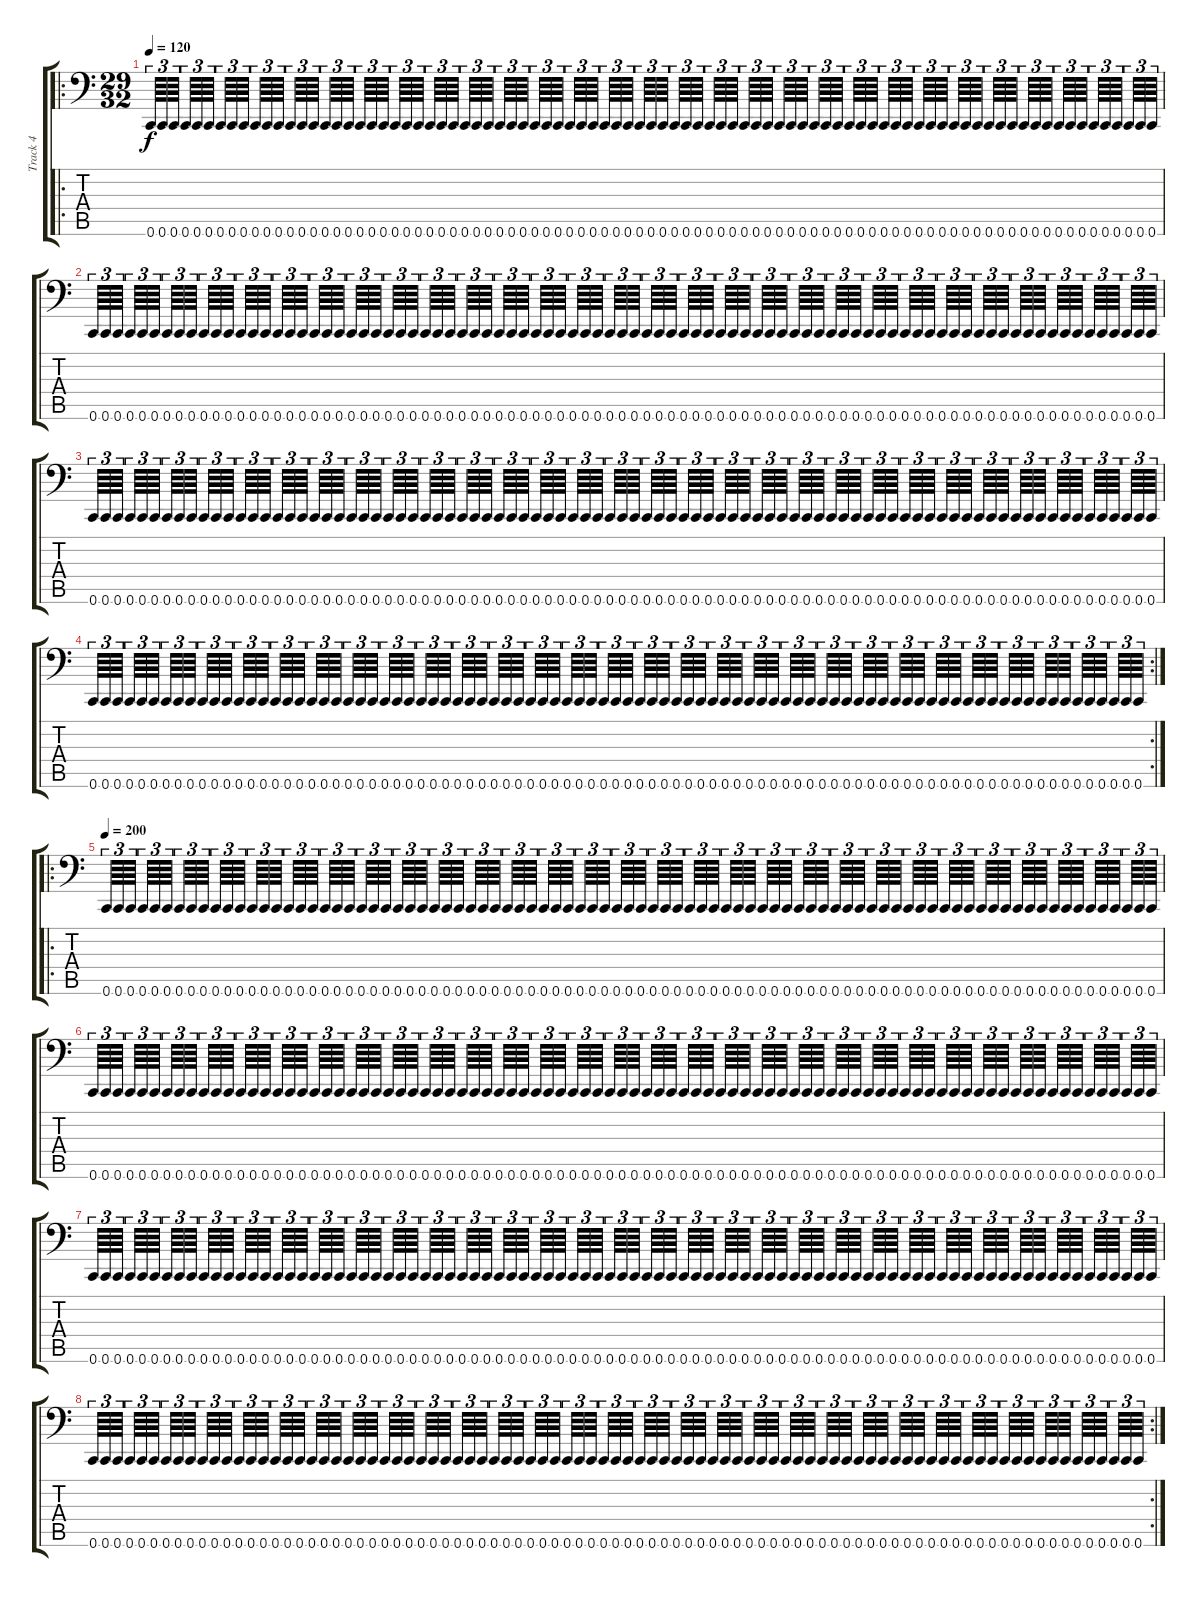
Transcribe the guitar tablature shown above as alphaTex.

\track ("Track 4" "Track 4") {instrument acousticguitarsteel}
\staff {score tabs}
\tuning (Eb1 Db5 Bb2 Eb6 Db3 C-1) {hide}
\ro
\ts (29 32)
\tempo 120
\clef f4
\ks c
0.6.64{tu (3 2) dy f} 0.6.64{tu (3 2)} 0.6.64{tu (3 2)} 0.6.64{tu (3 2)} 0.6.64{tu (3 2)} 0.6.64{tu (3 2)} 0.6.64{tu (3 2)} 0.6.64{tu (3 2)} 0.6.64{tu (3 2)} 0.6.64{tu (3 2)} 0.6.64{tu (3 2)} 0.6.64{tu (3 2)} 0.6.64{tu (3 2)} 0.6.64{tu (3 2)} 0.6.64{tu (3 2)} 0.6.64{tu (3 2)} 0.6.64{tu (3 2)} 0.6.64{tu (3 2)} 0.6.64{tu (3 2)} 0.6.64{tu (3 2)} 0.6.64{tu (3 2)} 0.6.64{tu (3 2)} 0.6.64{tu (3 2)} 0.6.64{tu (3 2)} 0.6.64{tu (3 2)} 0.6.64{tu (3 2)} 0.6.64{tu (3 2)} 0.6.64{tu (3 2)} 0.6.64{tu (3 2)} 0.6.64{tu (3 2)} 0.6.64{tu (3 2)} 0.6.64{tu (3 2)} 0.6.64{tu (3 2)} 0.6.64{tu (3 2)} 0.6.64{tu (3 2)} 0.6.64{tu (3 2)} 0.6.64{tu (3 2)} 0.6.64{tu (3 2)} 0.6.64{tu (3 2)} 0.6.64{tu (3 2)} 0.6.64{tu (3 2)} 0.6.64{tu (3 2)} 0.6.64{tu (3 2)} 0.6.64{tu (3 2)} 0.6.64{tu (3 2)} 0.6.64{tu (3 2)} 0.6.64{tu (3 2)} 0.6.64{tu (3 2)} 0.6.64{tu (3 2)} 0.6.64{tu (3 2)} 0.6.64{tu (3 2)} 0.6.64{tu (3 2)} 0.6.64{tu (3 2)} 0.6.64{tu (3 2)} 0.6.64{tu (3 2)} 0.6.64{tu (3 2)} 0.6.64{tu (3 2)} 0.6.64{tu (3 2)} 0.6.64{tu (3 2)} 0.6.64{tu (3 2)} 0.6.64{tu (3 2)} 0.6.64{tu (3 2)} 0.6.64{tu (3 2)} 0.6.64{tu (3 2)} 0.6.64{tu (3 2)} 0.6.64{tu (3 2)} 0.6.64{tu (3 2)} 0.6.64{tu (3 2)} 0.6.64{tu (3 2)} 0.6.64{tu (3 2)} 0.6.64{tu (3 2)} 0.6.64{tu (3 2)} 0.6.64{tu (3 2)} 0.6.64{tu (3 2)} 0.6.64{tu (3 2)} 0.6.64{tu (3 2)} 0.6.64{tu (3 2)} 0.6.64{tu (3 2)} 0.6.64{tu (3 2)} 0.6.64{tu (3 2)} 0.6.64{tu (3 2)} 0.6.64{tu (3 2)} 0.6.64{tu (3 2)} 0.6.64{tu (3 2)} 0.6.64{tu (3 2)} 0.6.64{tu (3 2)} 0.6.64{tu (3 2)} |
0.6.64{tu (3 2)} 0.6.64{tu (3 2)} 0.6.64{tu (3 2)} 0.6.64{tu (3 2)} 0.6.64{tu (3 2)} 0.6.64{tu (3 2)} 0.6.64{tu (3 2)} 0.6.64{tu (3 2)} 0.6.64{tu (3 2)} 0.6.64{tu (3 2)} 0.6.64{tu (3 2)} 0.6.64{tu (3 2)} 0.6.64{tu (3 2)} 0.6.64{tu (3 2)} 0.6.64{tu (3 2)} 0.6.64{tu (3 2)} 0.6.64{tu (3 2)} 0.6.64{tu (3 2)} 0.6.64{tu (3 2)} 0.6.64{tu (3 2)} 0.6.64{tu (3 2)} 0.6.64{tu (3 2)} 0.6.64{tu (3 2)} 0.6.64{tu (3 2)} 0.6.64{tu (3 2)} 0.6.64{tu (3 2)} 0.6.64{tu (3 2)} 0.6.64{tu (3 2)} 0.6.64{tu (3 2)} 0.6.64{tu (3 2)} 0.6.64{tu (3 2)} 0.6.64{tu (3 2)} 0.6.64{tu (3 2)} 0.6.64{tu (3 2)} 0.6.64{tu (3 2)} 0.6.64{tu (3 2)} 0.6.64{tu (3 2)} 0.6.64{tu (3 2)} 0.6.64{tu (3 2)} 0.6.64{tu (3 2)} 0.6.64{tu (3 2)} 0.6.64{tu (3 2)} 0.6.64{tu (3 2)} 0.6.64{tu (3 2)} 0.6.64{tu (3 2)} 0.6.64{tu (3 2)} 0.6.64{tu (3 2)} 0.6.64{tu (3 2)} 0.6.64{tu (3 2)} 0.6.64{tu (3 2)} 0.6.64{tu (3 2)} 0.6.64{tu (3 2)} 0.6.64{tu (3 2)} 0.6.64{tu (3 2)} 0.6.64{tu (3 2)} 0.6.64{tu (3 2)} 0.6.64{tu (3 2)} 0.6.64{tu (3 2)} 0.6.64{tu (3 2)} 0.6.64{tu (3 2)} 0.6.64{tu (3 2)} 0.6.64{tu (3 2)} 0.6.64{tu (3 2)} 0.6.64{tu (3 2)} 0.6.64{tu (3 2)} 0.6.64{tu (3 2)} 0.6.64{tu (3 2)} 0.6.64{tu (3 2)} 0.6.64{tu (3 2)} 0.6.64{tu (3 2)} 0.6.64{tu (3 2)} 0.6.64{tu (3 2)} 0.6.64{tu (3 2)} 0.6.64{tu (3 2)} 0.6.64{tu (3 2)} 0.6.64{tu (3 2)} 0.6.64{tu (3 2)} 0.6.64{tu (3 2)} 0.6.64{tu (3 2)} 0.6.64{tu (3 2)} 0.6.64{tu (3 2)} 0.6.64{tu (3 2)} 0.6.64{tu (3 2)} 0.6.64{tu (3 2)} 0.6.64{tu (3 2)} 0.6.64{tu (3 2)} 0.6.64{tu (3 2)} |
0.6.64{tu (3 2)} 0.6.64{tu (3 2)} 0.6.64{tu (3 2)} 0.6.64{tu (3 2)} 0.6.64{tu (3 2)} 0.6.64{tu (3 2)} 0.6.64{tu (3 2)} 0.6.64{tu (3 2)} 0.6.64{tu (3 2)} 0.6.64{tu (3 2)} 0.6.64{tu (3 2)} 0.6.64{tu (3 2)} 0.6.64{tu (3 2)} 0.6.64{tu (3 2)} 0.6.64{tu (3 2)} 0.6.64{tu (3 2)} 0.6.64{tu (3 2)} 0.6.64{tu (3 2)} 0.6.64{tu (3 2)} 0.6.64{tu (3 2)} 0.6.64{tu (3 2)} 0.6.64{tu (3 2)} 0.6.64{tu (3 2)} 0.6.64{tu (3 2)} 0.6.64{tu (3 2)} 0.6.64{tu (3 2)} 0.6.64{tu (3 2)} 0.6.64{tu (3 2)} 0.6.64{tu (3 2)} 0.6.64{tu (3 2)} 0.6.64{tu (3 2)} 0.6.64{tu (3 2)} 0.6.64{tu (3 2)} 0.6.64{tu (3 2)} 0.6.64{tu (3 2)} 0.6.64{tu (3 2)} 0.6.64{tu (3 2)} 0.6.64{tu (3 2)} 0.6.64{tu (3 2)} 0.6.64{tu (3 2)} 0.6.64{tu (3 2)} 0.6.64{tu (3 2)} 0.6.64{tu (3 2)} 0.6.64{tu (3 2)} 0.6.64{tu (3 2)} 0.6.64{tu (3 2)} 0.6.64{tu (3 2)} 0.6.64{tu (3 2)} 0.6.64{tu (3 2)} 0.6.64{tu (3 2)} 0.6.64{tu (3 2)} 0.6.64{tu (3 2)} 0.6.64{tu (3 2)} 0.6.64{tu (3 2)} 0.6.64{tu (3 2)} 0.6.64{tu (3 2)} 0.6.64{tu (3 2)} 0.6.64{tu (3 2)} 0.6.64{tu (3 2)} 0.6.64{tu (3 2)} 0.6.64{tu (3 2)} 0.6.64{tu (3 2)} 0.6.64{tu (3 2)} 0.6.64{tu (3 2)} 0.6.64{tu (3 2)} 0.6.64{tu (3 2)} 0.6.64{tu (3 2)} 0.6.64{tu (3 2)} 0.6.64{tu (3 2)} 0.6.64{tu (3 2)} 0.6.64{tu (3 2)} 0.6.64{tu (3 2)} 0.6.64{tu (3 2)} 0.6.64{tu (3 2)} 0.6.64{tu (3 2)} 0.6.64{tu (3 2)} 0.6.64{tu (3 2)} 0.6.64{tu (3 2)} 0.6.64{tu (3 2)} 0.6.64{tu (3 2)} 0.6.64{tu (3 2)} 0.6.64{tu (3 2)} 0.6.64{tu (3 2)} 0.6.64{tu (3 2)} 0.6.64{tu (3 2)} 0.6.64{tu (3 2)} 0.6.64{tu (3 2)} |
\rc 2
0.6.64{tu (3 2)} 0.6.64{tu (3 2)} 0.6.64{tu (3 2)} 0.6.64{tu (3 2)} 0.6.64{tu (3 2)} 0.6.64{tu (3 2)} 0.6.64{tu (3 2)} 0.6.64{tu (3 2)} 0.6.64{tu (3 2)} 0.6.64{tu (3 2)} 0.6.64{tu (3 2)} 0.6.64{tu (3 2)} 0.6.64{tu (3 2)} 0.6.64{tu (3 2)} 0.6.64{tu (3 2)} 0.6.64{tu (3 2)} 0.6.64{tu (3 2)} 0.6.64{tu (3 2)} 0.6.64{tu (3 2)} 0.6.64{tu (3 2)} 0.6.64{tu (3 2)} 0.6.64{tu (3 2)} 0.6.64{tu (3 2)} 0.6.64{tu (3 2)} 0.6.64{tu (3 2)} 0.6.64{tu (3 2)} 0.6.64{tu (3 2)} 0.6.64{tu (3 2)} 0.6.64{tu (3 2)} 0.6.64{tu (3 2)} 0.6.64{tu (3 2)} 0.6.64{tu (3 2)} 0.6.64{tu (3 2)} 0.6.64{tu (3 2)} 0.6.64{tu (3 2)} 0.6.64{tu (3 2)} 0.6.64{tu (3 2)} 0.6.64{tu (3 2)} 0.6.64{tu (3 2)} 0.6.64{tu (3 2)} 0.6.64{tu (3 2)} 0.6.64{tu (3 2)} 0.6.64{tu (3 2)} 0.6.64{tu (3 2)} 0.6.64{tu (3 2)} 0.6.64{tu (3 2)} 0.6.64{tu (3 2)} 0.6.64{tu (3 2)} 0.6.64{tu (3 2)} 0.6.64{tu (3 2)} 0.6.64{tu (3 2)} 0.6.64{tu (3 2)} 0.6.64{tu (3 2)} 0.6.64{tu (3 2)} 0.6.64{tu (3 2)} 0.6.64{tu (3 2)} 0.6.64{tu (3 2)} 0.6.64{tu (3 2)} 0.6.64{tu (3 2)} 0.6.64{tu (3 2)} 0.6.64{tu (3 2)} 0.6.64{tu (3 2)} 0.6.64{tu (3 2)} 0.6.64{tu (3 2)} 0.6.64{tu (3 2)} 0.6.64{tu (3 2)} 0.6.64{tu (3 2)} 0.6.64{tu (3 2)} 0.6.64{tu (3 2)} 0.6.64{tu (3 2)} 0.6.64{tu (3 2)} 0.6.64{tu (3 2)} 0.6.64{tu (3 2)} 0.6.64{tu (3 2)} 0.6.64{tu (3 2)} 0.6.64{tu (3 2)} 0.6.64{tu (3 2)} 0.6.64{tu (3 2)} 0.6.64{tu (3 2)} 0.6.64{tu (3 2)} 0.6.64{tu (3 2)} 0.6.64{tu (3 2)} 0.6.64{tu (3 2)} 0.6.64{tu (3 2)} 0.6.64{tu (3 2)} 0.6.64{tu (3 2)} 0.6.64{tu (3 2)} |
\ro
\tempo 200
0.6.64{tu (3 2)} 0.6.64{tu (3 2)} 0.6.64{tu (3 2)} 0.6.64{tu (3 2)} 0.6.64{tu (3 2)} 0.6.64{tu (3 2)} 0.6.64{tu (3 2)} 0.6.64{tu (3 2)} 0.6.64{tu (3 2)} 0.6.64{tu (3 2)} 0.6.64{tu (3 2)} 0.6.64{tu (3 2)} 0.6.64{tu (3 2)} 0.6.64{tu (3 2)} 0.6.64{tu (3 2)} 0.6.64{tu (3 2)} 0.6.64{tu (3 2)} 0.6.64{tu (3 2)} 0.6.64{tu (3 2)} 0.6.64{tu (3 2)} 0.6.64{tu (3 2)} 0.6.64{tu (3 2)} 0.6.64{tu (3 2)} 0.6.64{tu (3 2)} 0.6.64{tu (3 2)} 0.6.64{tu (3 2)} 0.6.64{tu (3 2)} 0.6.64{tu (3 2)} 0.6.64{tu (3 2)} 0.6.64{tu (3 2)} 0.6.64{tu (3 2)} 0.6.64{tu (3 2)} 0.6.64{tu (3 2)} 0.6.64{tu (3 2)} 0.6.64{tu (3 2)} 0.6.64{tu (3 2)} 0.6.64{tu (3 2)} 0.6.64{tu (3 2)} 0.6.64{tu (3 2)} 0.6.64{tu (3 2)} 0.6.64{tu (3 2)} 0.6.64{tu (3 2)} 0.6.64{tu (3 2)} 0.6.64{tu (3 2)} 0.6.64{tu (3 2)} 0.6.64{tu (3 2)} 0.6.64{tu (3 2)} 0.6.64{tu (3 2)} 0.6.64{tu (3 2)} 0.6.64{tu (3 2)} 0.6.64{tu (3 2)} 0.6.64{tu (3 2)} 0.6.64{tu (3 2)} 0.6.64{tu (3 2)} 0.6.64{tu (3 2)} 0.6.64{tu (3 2)} 0.6.64{tu (3 2)} 0.6.64{tu (3 2)} 0.6.64{tu (3 2)} 0.6.64{tu (3 2)} 0.6.64{tu (3 2)} 0.6.64{tu (3 2)} 0.6.64{tu (3 2)} 0.6.64{tu (3 2)} 0.6.64{tu (3 2)} 0.6.64{tu (3 2)} 0.6.64{tu (3 2)} 0.6.64{tu (3 2)} 0.6.64{tu (3 2)} 0.6.64{tu (3 2)} 0.6.64{tu (3 2)} 0.6.64{tu (3 2)} 0.6.64{tu (3 2)} 0.6.64{tu (3 2)} 0.6.64{tu (3 2)} 0.6.64{tu (3 2)} 0.6.64{tu (3 2)} 0.6.64{tu (3 2)} 0.6.64{tu (3 2)} 0.6.64{tu (3 2)} 0.6.64{tu (3 2)} 0.6.64{tu (3 2)} 0.6.64{tu (3 2)} 0.6.64{tu (3 2)} 0.6.64{tu (3 2)} 0.6.64{tu (3 2)} 0.6.64{tu (3 2)} |
0.6.64{tu (3 2)} 0.6.64{tu (3 2)} 0.6.64{tu (3 2)} 0.6.64{tu (3 2)} 0.6.64{tu (3 2)} 0.6.64{tu (3 2)} 0.6.64{tu (3 2)} 0.6.64{tu (3 2)} 0.6.64{tu (3 2)} 0.6.64{tu (3 2)} 0.6.64{tu (3 2)} 0.6.64{tu (3 2)} 0.6.64{tu (3 2)} 0.6.64{tu (3 2)} 0.6.64{tu (3 2)} 0.6.64{tu (3 2)} 0.6.64{tu (3 2)} 0.6.64{tu (3 2)} 0.6.64{tu (3 2)} 0.6.64{tu (3 2)} 0.6.64{tu (3 2)} 0.6.64{tu (3 2)} 0.6.64{tu (3 2)} 0.6.64{tu (3 2)} 0.6.64{tu (3 2)} 0.6.64{tu (3 2)} 0.6.64{tu (3 2)} 0.6.64{tu (3 2)} 0.6.64{tu (3 2)} 0.6.64{tu (3 2)} 0.6.64{tu (3 2)} 0.6.64{tu (3 2)} 0.6.64{tu (3 2)} 0.6.64{tu (3 2)} 0.6.64{tu (3 2)} 0.6.64{tu (3 2)} 0.6.64{tu (3 2)} 0.6.64{tu (3 2)} 0.6.64{tu (3 2)} 0.6.64{tu (3 2)} 0.6.64{tu (3 2)} 0.6.64{tu (3 2)} 0.6.64{tu (3 2)} 0.6.64{tu (3 2)} 0.6.64{tu (3 2)} 0.6.64{tu (3 2)} 0.6.64{tu (3 2)} 0.6.64{tu (3 2)} 0.6.64{tu (3 2)} 0.6.64{tu (3 2)} 0.6.64{tu (3 2)} 0.6.64{tu (3 2)} 0.6.64{tu (3 2)} 0.6.64{tu (3 2)} 0.6.64{tu (3 2)} 0.6.64{tu (3 2)} 0.6.64{tu (3 2)} 0.6.64{tu (3 2)} 0.6.64{tu (3 2)} 0.6.64{tu (3 2)} 0.6.64{tu (3 2)} 0.6.64{tu (3 2)} 0.6.64{tu (3 2)} 0.6.64{tu (3 2)} 0.6.64{tu (3 2)} 0.6.64{tu (3 2)} 0.6.64{tu (3 2)} 0.6.64{tu (3 2)} 0.6.64{tu (3 2)} 0.6.64{tu (3 2)} 0.6.64{tu (3 2)} 0.6.64{tu (3 2)} 0.6.64{tu (3 2)} 0.6.64{tu (3 2)} 0.6.64{tu (3 2)} 0.6.64{tu (3 2)} 0.6.64{tu (3 2)} 0.6.64{tu (3 2)} 0.6.64{tu (3 2)} 0.6.64{tu (3 2)} 0.6.64{tu (3 2)} 0.6.64{tu (3 2)} 0.6.64{tu (3 2)} 0.6.64{tu (3 2)} 0.6.64{tu (3 2)} 0.6.64{tu (3 2)} 0.6.64{tu (3 2)} |
0.6.64{tu (3 2)} 0.6.64{tu (3 2)} 0.6.64{tu (3 2)} 0.6.64{tu (3 2)} 0.6.64{tu (3 2)} 0.6.64{tu (3 2)} 0.6.64{tu (3 2)} 0.6.64{tu (3 2)} 0.6.64{tu (3 2)} 0.6.64{tu (3 2)} 0.6.64{tu (3 2)} 0.6.64{tu (3 2)} 0.6.64{tu (3 2)} 0.6.64{tu (3 2)} 0.6.64{tu (3 2)} 0.6.64{tu (3 2)} 0.6.64{tu (3 2)} 0.6.64{tu (3 2)} 0.6.64{tu (3 2)} 0.6.64{tu (3 2)} 0.6.64{tu (3 2)} 0.6.64{tu (3 2)} 0.6.64{tu (3 2)} 0.6.64{tu (3 2)} 0.6.64{tu (3 2)} 0.6.64{tu (3 2)} 0.6.64{tu (3 2)} 0.6.64{tu (3 2)} 0.6.64{tu (3 2)} 0.6.64{tu (3 2)} 0.6.64{tu (3 2)} 0.6.64{tu (3 2)} 0.6.64{tu (3 2)} 0.6.64{tu (3 2)} 0.6.64{tu (3 2)} 0.6.64{tu (3 2)} 0.6.64{tu (3 2)} 0.6.64{tu (3 2)} 0.6.64{tu (3 2)} 0.6.64{tu (3 2)} 0.6.64{tu (3 2)} 0.6.64{tu (3 2)} 0.6.64{tu (3 2)} 0.6.64{tu (3 2)} 0.6.64{tu (3 2)} 0.6.64{tu (3 2)} 0.6.64{tu (3 2)} 0.6.64{tu (3 2)} 0.6.64{tu (3 2)} 0.6.64{tu (3 2)} 0.6.64{tu (3 2)} 0.6.64{tu (3 2)} 0.6.64{tu (3 2)} 0.6.64{tu (3 2)} 0.6.64{tu (3 2)} 0.6.64{tu (3 2)} 0.6.64{tu (3 2)} 0.6.64{tu (3 2)} 0.6.64{tu (3 2)} 0.6.64{tu (3 2)} 0.6.64{tu (3 2)} 0.6.64{tu (3 2)} 0.6.64{tu (3 2)} 0.6.64{tu (3 2)} 0.6.64{tu (3 2)} 0.6.64{tu (3 2)} 0.6.64{tu (3 2)} 0.6.64{tu (3 2)} 0.6.64{tu (3 2)} 0.6.64{tu (3 2)} 0.6.64{tu (3 2)} 0.6.64{tu (3 2)} 0.6.64{tu (3 2)} 0.6.64{tu (3 2)} 0.6.64{tu (3 2)} 0.6.64{tu (3 2)} 0.6.64{tu (3 2)} 0.6.64{tu (3 2)} 0.6.64{tu (3 2)} 0.6.64{tu (3 2)} 0.6.64{tu (3 2)} 0.6.64{tu (3 2)} 0.6.64{tu (3 2)} 0.6.64{tu (3 2)} 0.6.64{tu (3 2)} 0.6.64{tu (3 2)} 0.6.64{tu (3 2)} |
\rc 2
0.6.64{tu (3 2)} 0.6.64{tu (3 2)} 0.6.64{tu (3 2)} 0.6.64{tu (3 2)} 0.6.64{tu (3 2)} 0.6.64{tu (3 2)} 0.6.64{tu (3 2)} 0.6.64{tu (3 2)} 0.6.64{tu (3 2)} 0.6.64{tu (3 2)} 0.6.64{tu (3 2)} 0.6.64{tu (3 2)} 0.6.64{tu (3 2)} 0.6.64{tu (3 2)} 0.6.64{tu (3 2)} 0.6.64{tu (3 2)} 0.6.64{tu (3 2)} 0.6.64{tu (3 2)} 0.6.64{tu (3 2)} 0.6.64{tu (3 2)} 0.6.64{tu (3 2)} 0.6.64{tu (3 2)} 0.6.64{tu (3 2)} 0.6.64{tu (3 2)} 0.6.64{tu (3 2)} 0.6.64{tu (3 2)} 0.6.64{tu (3 2)} 0.6.64{tu (3 2)} 0.6.64{tu (3 2)} 0.6.64{tu (3 2)} 0.6.64{tu (3 2)} 0.6.64{tu (3 2)} 0.6.64{tu (3 2)} 0.6.64{tu (3 2)} 0.6.64{tu (3 2)} 0.6.64{tu (3 2)} 0.6.64{tu (3 2)} 0.6.64{tu (3 2)} 0.6.64{tu (3 2)} 0.6.64{tu (3 2)} 0.6.64{tu (3 2)} 0.6.64{tu (3 2)} 0.6.64{tu (3 2)} 0.6.64{tu (3 2)} 0.6.64{tu (3 2)} 0.6.64{tu (3 2)} 0.6.64{tu (3 2)} 0.6.64{tu (3 2)} 0.6.64{tu (3 2)} 0.6.64{tu (3 2)} 0.6.64{tu (3 2)} 0.6.64{tu (3 2)} 0.6.64{tu (3 2)} 0.6.64{tu (3 2)} 0.6.64{tu (3 2)} 0.6.64{tu (3 2)} 0.6.64{tu (3 2)} 0.6.64{tu (3 2)} 0.6.64{tu (3 2)} 0.6.64{tu (3 2)} 0.6.64{tu (3 2)} 0.6.64{tu (3 2)} 0.6.64{tu (3 2)} 0.6.64{tu (3 2)} 0.6.64{tu (3 2)} 0.6.64{tu (3 2)} 0.6.64{tu (3 2)} 0.6.64{tu (3 2)} 0.6.64{tu (3 2)} 0.6.64{tu (3 2)} 0.6.64{tu (3 2)} 0.6.64{tu (3 2)} 0.6.64{tu (3 2)} 0.6.64{tu (3 2)} 0.6.64{tu (3 2)} 0.6.64{tu (3 2)} 0.6.64{tu (3 2)} 0.6.64{tu (3 2)} 0.6.64{tu (3 2)} 0.6.64{tu (3 2)} 0.6.64{tu (3 2)} 0.6.64{tu (3 2)} 0.6.64{tu (3 2)} 0.6.64{tu (3 2)} 0.6.64{tu (3 2)} 0.6.64{tu (3 2)} 0.6.64{tu (3 2)}
